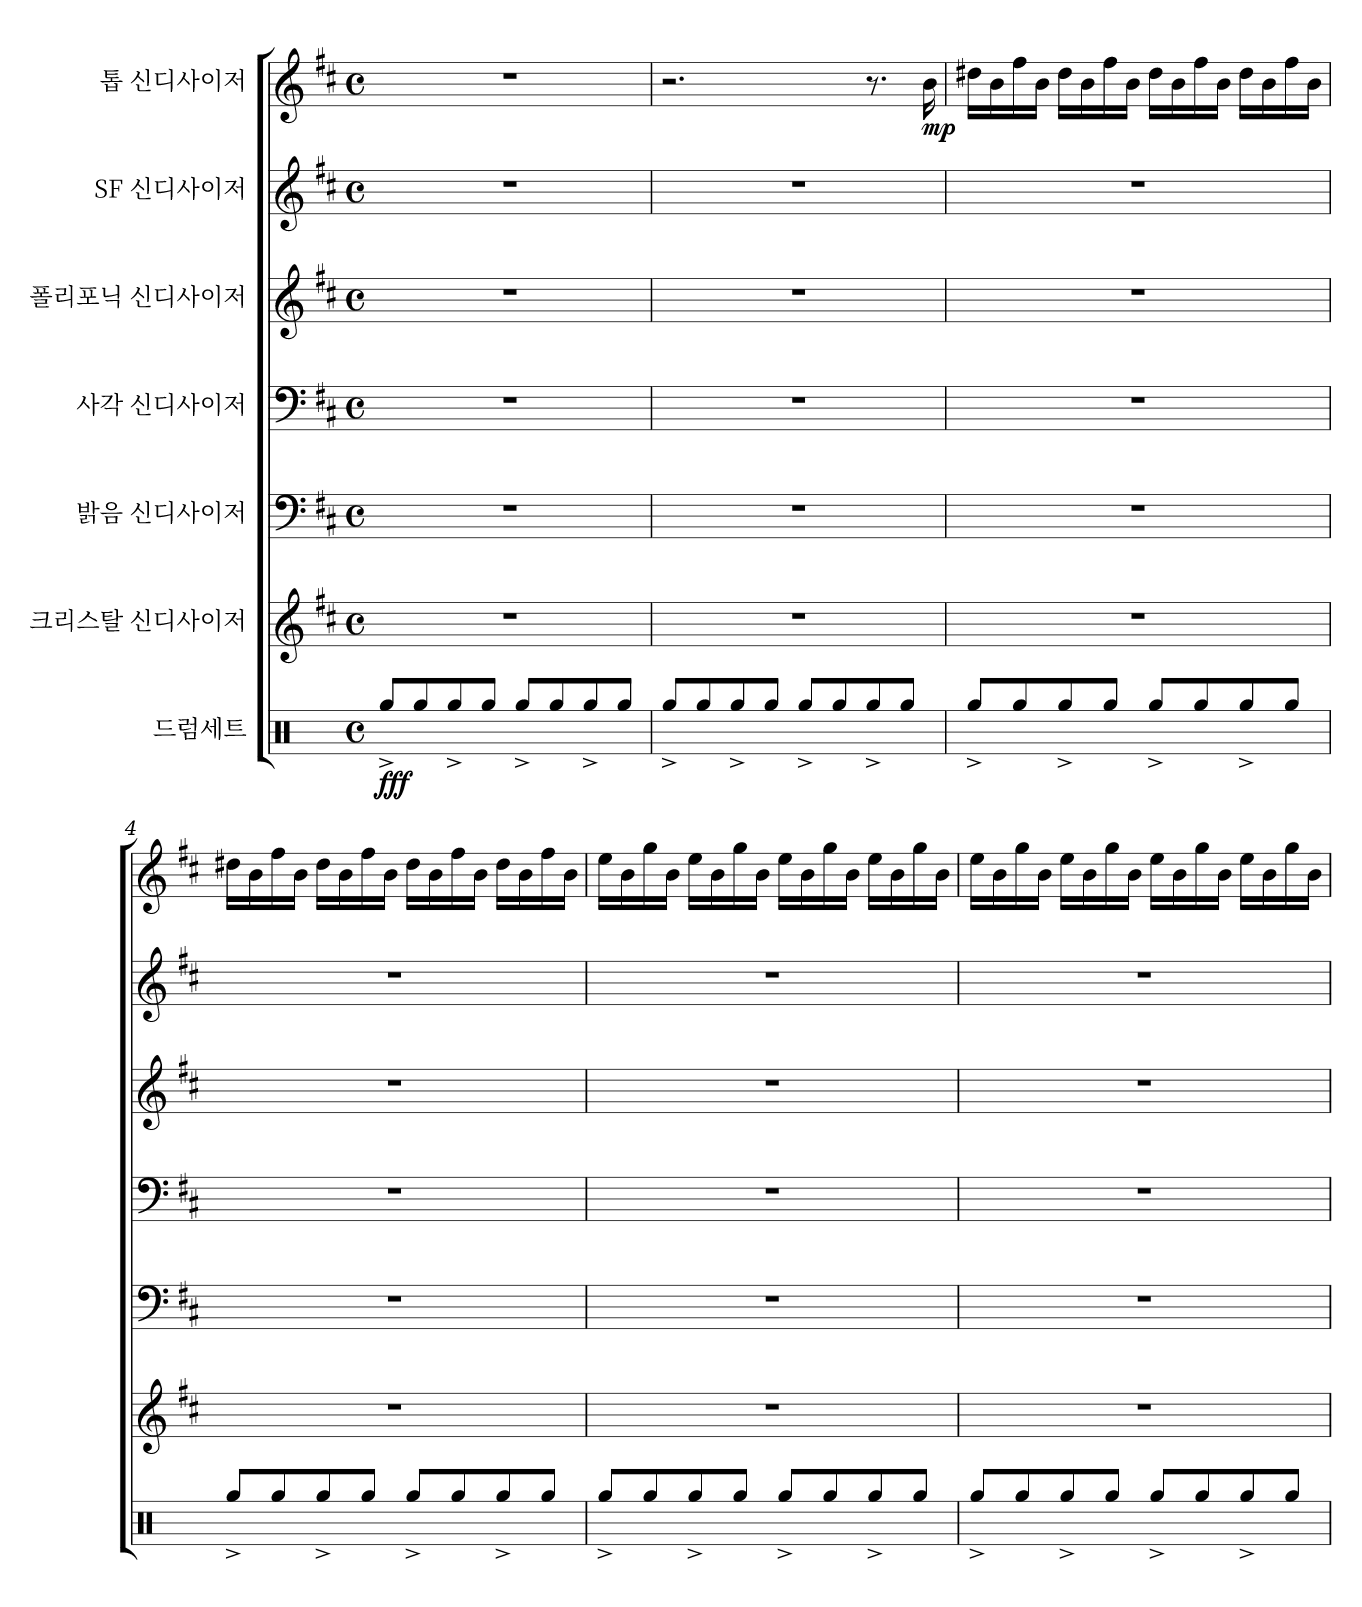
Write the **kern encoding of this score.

**kern	**dynam	**kern	**kern	**kern	**kern	**kern	**kern	**dynam
*part7	*part7	*part6	*part5	*part4	*part3	*part2	*part1	*part1
*staff7	*staff7	*staff6	*staff5	*staff4	*staff3	*staff2	*staff1	*staff1
*I"드럼세트	*	*I"크리스탈 신디사이저	*I"밝음 신디사이저	*I"사각 신디사이저	*I"폴리포닉 신디사이저	*I"SF 신디사이저	*I"톱 신디사이저	*
*clefX	*	*clefG2	*clefF4	*clefF4	*clefG2	*clefG2	*clefG2	*
*k[]	*	*k[f#c#]	*k[f#c#]	*k[f#c#]	*k[f#c#]	*k[f#c#]	*k[f#c#]	*
*M4/4	*	*M4/4	*M4/4	*M4/4	*M4/4	*M4/4	*M4/4	*
*met(c)	*	*met(c)	*met(c)	*met(c)	*met(c)	*met(c)	*met(c)	*
*MM130	*	*MM130	*MM130	*MM130	*MM130	*MM130	*MM130	*
=1	=1	=1	=1	=1	=1	=1	=1	=1
!	!LO:DY:b	!	!	!	!	!	!	!
8Rgg^/L	fff	1r	1r	1r	1r	1r	1r	.
8Rgg/	.	.	.	.	.	.	.	.
8Rgg^/	.	.	.	.	.	.	.	.
8Rgg/J	.	.	.	.	.	.	.	.
8Rgg^/L	.	.	.	.	.	.	.	.
8Rgg/	.	.	.	.	.	.	.	.
8Rgg^/	.	.	.	.	.	.	.	.
8Rgg/J	.	.	.	.	.	.	.	.
=2	=2	=2	=2	=2	=2	=2	=2	=2
8Rgg^/L	.	1r	1r	1r	1r	1r	2.r	.
8Rgg/	.	.	.	.	.	.	.	.
8Rgg^/	.	.	.	.	.	.	.	.
8Rgg/J	.	.	.	.	.	.	.	.
8Rgg^/L	.	.	.	.	.	.	.	.
8Rgg/	.	.	.	.	.	.	.	.
8Rgg^/	.	.	.	.	.	.	8.r	.
8Rgg/J	.	.	.	.	.	.	.	.
!	!	!	!	!	!	!	!	!LO:DY:b
.	.	.	.	.	.	.	16b\	mp
=3	=3	=3	=3	=3	=3	=3	=3	=3
8Rgg^/L	.	1r	1r	1r	1r	1r	16dd#X\LL	.
.	.	.	.	.	.	.	16b\	.
8Rgg/	.	.	.	.	.	.	16ff#\	.
.	.	.	.	.	.	.	16b\JJ	.
8Rgg^/	.	.	.	.	.	.	16dd#\LL	.
.	.	.	.	.	.	.	16b\	.
8Rgg/J	.	.	.	.	.	.	16ff#\	.
.	.	.	.	.	.	.	16b\JJ	.
8Rgg^/L	.	.	.	.	.	.	16dd#\LL	.
.	.	.	.	.	.	.	16b\	.
8Rgg/	.	.	.	.	.	.	16ff#\	.
.	.	.	.	.	.	.	16b\JJ	.
8Rgg^/	.	.	.	.	.	.	16dd#\LL	.
.	.	.	.	.	.	.	16b\	.
8Rgg/J	.	.	.	.	.	.	16ff#\	.
.	.	.	.	.	.	.	16b\JJ	.
!!LO:PB:g=z
=4	=4	=4	=4	=4	=4	=4	=4	=4
8Rgg^/L	.	1r	1r	1r	1r	1r	16dd#X\LL	.
.	.	.	.	.	.	.	16b\	.
8Rgg/	.	.	.	.	.	.	16ff#\	.
.	.	.	.	.	.	.	16b\JJ	.
8Rgg^/	.	.	.	.	.	.	16dd#\LL	.
.	.	.	.	.	.	.	16b\	.
8Rgg/J	.	.	.	.	.	.	16ff#\	.
.	.	.	.	.	.	.	16b\JJ	.
8Rgg^/L	.	.	.	.	.	.	16dd#\LL	.
.	.	.	.	.	.	.	16b\	.
8Rgg/	.	.	.	.	.	.	16ff#\	.
.	.	.	.	.	.	.	16b\JJ	.
8Rgg^/	.	.	.	.	.	.	16dd#\LL	.
.	.	.	.	.	.	.	16b\	.
8Rgg/J	.	.	.	.	.	.	16ff#\	.
.	.	.	.	.	.	.	16b\JJ	.
=5	=5	=5	=5	=5	=5	=5	=5	=5
8Rgg^/L	.	1r	1r	1r	1r	1r	16ee\LL	.
.	.	.	.	.	.	.	16b\	.
8Rgg/	.	.	.	.	.	.	16gg\	.
.	.	.	.	.	.	.	16b\JJ	.
8Rgg^/	.	.	.	.	.	.	16ee\LL	.
.	.	.	.	.	.	.	16b\	.
8Rgg/J	.	.	.	.	.	.	16gg\	.
.	.	.	.	.	.	.	16b\JJ	.
8Rgg^/L	.	.	.	.	.	.	16ee\LL	.
.	.	.	.	.	.	.	16b\	.
8Rgg/	.	.	.	.	.	.	16gg\	.
.	.	.	.	.	.	.	16b\JJ	.
8Rgg^/	.	.	.	.	.	.	16ee\LL	.
.	.	.	.	.	.	.	16b\	.
8Rgg/J	.	.	.	.	.	.	16gg\	.
.	.	.	.	.	.	.	16b\JJ	.
!!LO:PB:g=z
=6	=6	=6	=6	=6	=6	=6	=6	=6
8Rgg^/L	.	1r	1r	1r	1r	1r	16ee\LL	.
.	.	.	.	.	.	.	16b\	.
8Rgg/	.	.	.	.	.	.	16gg\	.
.	.	.	.	.	.	.	16b\JJ	.
8Rgg^/	.	.	.	.	.	.	16ee\LL	.
.	.	.	.	.	.	.	16b\	.
8Rgg/J	.	.	.	.	.	.	16gg\	.
.	.	.	.	.	.	.	16b\JJ	.
8Rgg^/L	.	.	.	.	.	.	16ee\LL	.
.	.	.	.	.	.	.	16b\	.
8Rgg/	.	.	.	.	.	.	16gg\	.
.	.	.	.	.	.	.	16b\JJ	.
8Rgg^/	.	.	.	.	.	.	16ee\LL	.
.	.	.	.	.	.	.	16b\	.
8Rgg/J	.	.	.	.	.	.	16gg\	.
.	.	.	.	.	.	.	16b\JJ	.
=	=	=	=	=	=	=	=	=
*-	*-	*-	*-	*-	*-	*-	*-	*-
